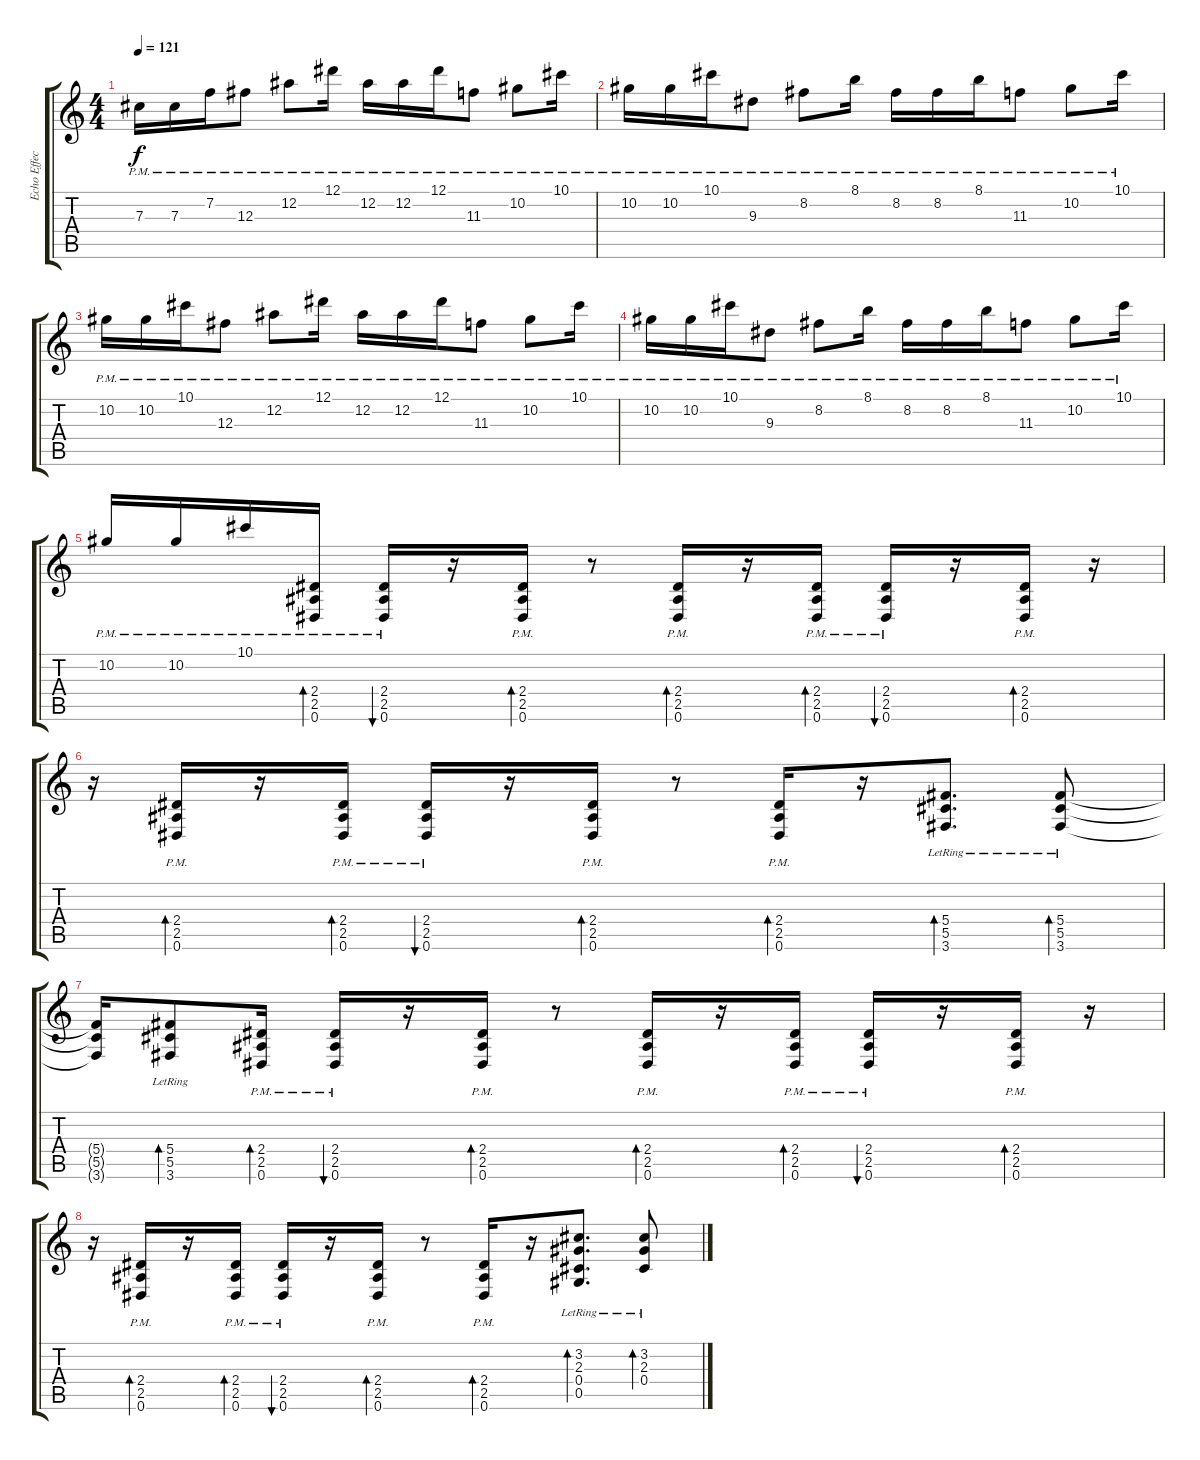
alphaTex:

\track ("Echo Effect" "Echo Effec") {instrument electricguitarjazz}
\staff {score tabs}
\tuning (Eb4 Bb3 Gb3 Db3 Ab2 Eb2) {hide}
\ts (4 4)
\tempo 121
\clef g2
\ks c
7.3{pm}.16{dy f} 7.3{pm}.16 7.2{pm}.16 12.3{pm}.8 12.2{pm}.8 12.1{pm}.16 12.2{pm}.16 12.2{pm}.16 12.1{pm}.16 11.3{pm}.8 10.2{pm}.8 10.1{pm}.16 |
10.2{pm}.16 10.2{pm}.16 10.1{pm}.16 9.3{pm}.8 8.2{pm}.8 8.1{pm}.16 8.2{pm}.16 8.2{pm}.16 8.1{pm}.16 11.3{pm}.8 10.2{pm}.8 10.1{pm}.16 |
10.2{pm}.16 10.2{pm}.16 10.1{pm}.16 12.3{pm}.8 12.2{pm}.8 12.1{pm}.16 12.2{pm}.16 12.2{pm}.16 12.1{pm}.16 11.3{pm}.8 10.2{pm}.8 10.1{pm}.16 |
10.2{pm}.16 10.2{pm}.16 10.1{pm}.16 9.3{pm}.8 8.2{pm}.8 8.1{pm}.16 8.2{pm}.16 8.2{pm}.16 8.1{pm}.16 11.3{pm}.8 10.2{pm}.8 10.1{pm}.16 |
10.2{pm}.16 10.2{pm}.16 10.1{pm}.16 (2.4{pm} 2.5{pm} 0.6{pm}).16{bd 60} (2.4{pm} 2.5{pm} 0.6{pm}).16{bu 60} r.16 (2.4{pm} 2.5{pm} 0.6{pm}).16{bd 60} r.8 (2.4{pm} 2.5{pm} 0.6{pm}).16{bd 60} r.16 (2.4{pm} 2.5{pm} 0.6{pm}).16{bd 60} (2.4{pm} 2.5{pm} 0.6{pm}).16{bu 60} r.16 (2.4{pm} 2.5{pm} 0.6{pm}).16{bd 60} r.16 |
r.16 (2.4{pm} 2.5{pm} 0.6{pm}).16{bd 60} r.16 (2.4{pm} 2.5{pm} 0.6{pm}).16{bd 60} (2.4{pm} 2.5{pm} 0.6{pm}).16{bu 60} r.16 (2.4{pm} 2.5{pm} 0.6{pm}).16{bd 60} r.8 (2.4{pm} 2.5{pm} 0.6{pm}).16{bd 60} r.16 (5.4{lr} 5.5{lr} 3.6{lr}).8{d bd 60} (5.4{lr} 5.5{lr} 3.6{lr}).8{bd 60} |
(5.4{t} 5.5{t} 3.6{t}).16 (5.4{lr} 5.5{lr} 3.6{lr}).8{bd 60} (2.4{pm} 2.5{pm} 0.6{pm}).16{bd 60} (2.4{pm} 2.5{pm} 0.6{pm}).16{bu 60} r.16 (2.4{pm} 2.5{pm} 0.6{pm}).16{bd 60} r.8 (2.4{pm} 2.5{pm} 0.6{pm}).16{bd 60} r.16 (2.4{pm} 2.5{pm} 0.6{pm}).16{bd 60} (2.4{pm} 2.5{pm} 0.6{pm}).16{bu 60} r.16 (2.4{pm} 2.5{pm} 0.6{pm}).16{bd 60} r.16 |
r.16 (2.4{pm} 2.5{pm} 0.6{pm}).16{bd 60} r.16 (2.4{pm} 2.5{pm} 0.6{pm}).16{bd 60} (2.4{pm} 2.5{pm} 0.6{pm}).16{bu 60} r.16 (2.4{pm} 2.5{pm} 0.6{pm}).16{bd 60} r.8 (2.4{pm} 2.5{pm} 0.6{pm}).16{bd 60} r.16 (3.2{lr} 2.3{lr} 0.4{lr} 0.5{lr}).8{d bd 60} (3.2{lr} 2.3{lr} 0.4{lr}).8{bd 60}
